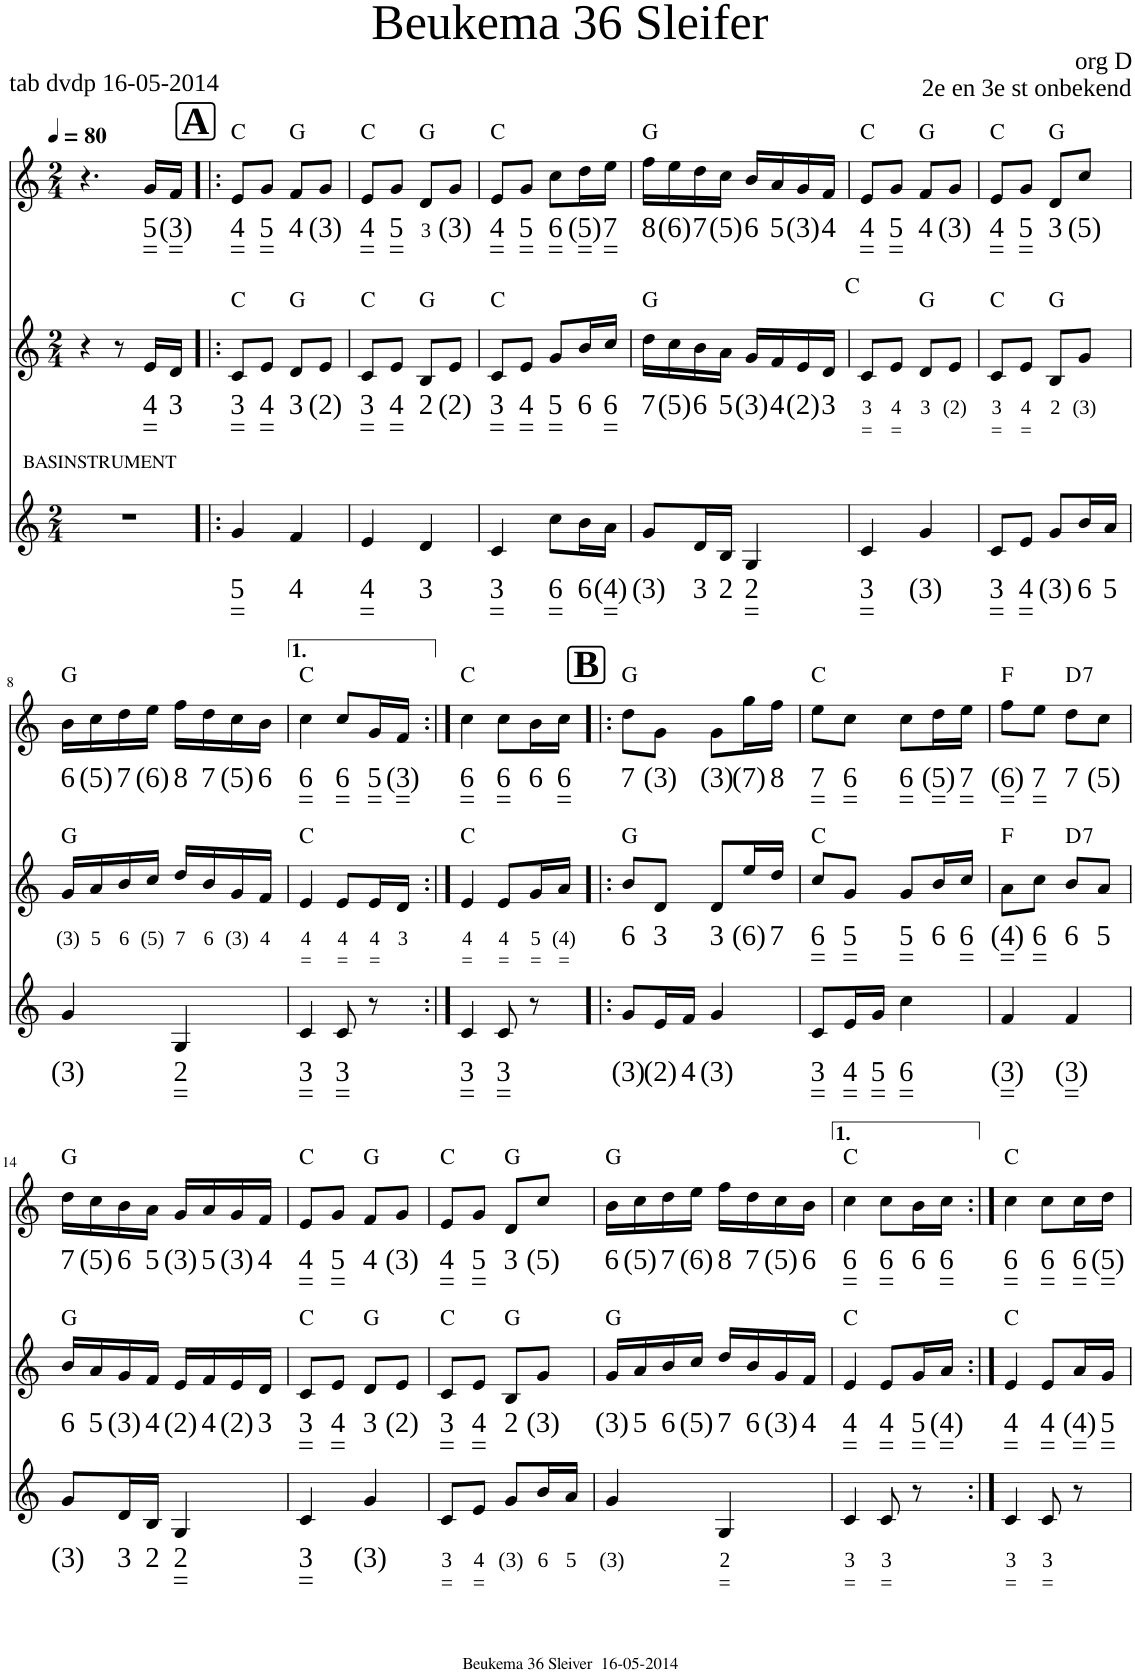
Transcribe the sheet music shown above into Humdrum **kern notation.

**kern	**text	**text	**kern	**text	**text	**kern	**text	**text	**harte
*part3	*part3	*part3	*part2	*part2	*part2	*part1	*part1	*part1	*part1
*staff3	*staff3	*staff3	*staff2	*staff2	*staff2	*staff1	*staff1	*staff1	*
*I"Bass	*	*	*I"Voice	*	*	*I"Voice	*	*	*
*clefG2	*	*	*clefG2	*	*	*clefG2	*	*	*
*k[]	*	*	*k[]	*	*	*k[]	*	*	*
*M2/4	*	*	*M2/4	*	*	*M2/4	*	*	*
*MM80	*	*	*MM80	*	*	*MM80	*	*	*
=1	=1	=1	=1	=1	=1	=1	=1	=1	=1
!LO:TX:a:t=BASINSTRUMENT	!	!	!	!	!	!	!	!	!
2r	.	.	4r	.	.	4.r	.	.	.
.	.	.	8r	.	.	.	.	.	.
!	!	!	!	!LO:LY:b	!LO:LY:b	!	!LO:LY:b	!LO:LY:b	!
.	.	.	16e/LL	4	=	16g/LL	5	=	.
!	!	!	!	!LO:LY:b	!	!	!LO:LY:b	!LO:LY:b	!
.	.	.	16d/JJ	3	.	16f/JJ	(3)	=	.
!!LO:REH:place=s1:a:B:cj:fs=20.6908:t=A
=2!|:	=2!|:	=2!|:	=2!|:	=2!|:	=2!|:	=2!|:	=2!|:	=2!|:	=2!|:
!	!LO:LY:b	!LO:LY:b	!	!LO:LY:b	!LO:LY:b	!	!LO:LY:b	!LO:LY:b	!
4g/	5	=	8c/L	3	=	8e/L	4	=	C:maj
!	!	!	!	!LO:LY:b	!LO:LY:b	!	!LO:LY:b	!LO:LY:b	!
.	.	.	8e/J	4	=	8g/J	5	=	.
!	!LO:LY:b	!	!	!LO:LY:b	!	!	!LO:LY:b	!	!
4f/	4	.	8d/L	3	.	8f/L	4	.	G:maj
!	!	!	!	!LO:LY:b	!	!	!LO:LY:b	!	!
.	.	.	8e/J	(2)	.	8g/J	(3)	.	.
=3	=3	=3	=3	=3	=3	=3	=3	=3	=3
!	!LO:LY:b	!LO:LY:b	!	!LO:LY:b	!LO:LY:b	!	!LO:LY:b	!LO:LY:b	!
4e/	4	=	8c/L	3	=	8e/L	4	=	C:maj
!	!	!	!	!LO:LY:b	!LO:LY:b	!	!LO:LY:b	!LO:LY:b	!
.	.	.	8e/J	4	=	8g/J	5	=	.
!	!LO:LY:b	!	!	!LO:LY:b	!	!	!LO:LY:b	!	!
4d/	3	.	8B/L	2	.	8d/L	3	.	G:maj
!	!	!	!	!LO:LY:b	!	!	!LO:LY:b	!	!
.	.	.	8e/J	(2)	.	8g/J	(3)	.	.
=4	=4	=4	=4	=4	=4	=4	=4	=4	=4
!	!LO:LY:b	!LO:LY:b	!	!LO:LY:b	!LO:LY:b	!	!LO:LY:b	!LO:LY:b	!
4c/	3	=	8c/L	3	=	8e/L	4	=	C:maj
!	!	!	!	!LO:LY:b	!LO:LY:b	!	!LO:LY:b	!LO:LY:b	!
.	.	.	8e/J	4	=	8g/J	5	=	.
!	!LO:LY:b	!LO:LY:b	!	!LO:LY:b	!LO:LY:b	!	!LO:LY:b	!LO:LY:b	!
8cc\L	6	=	8g/L	5	=	8cc\L	6	=	.
!	!LO:LY:b	!	!	!LO:LY:b	!	!	!LO:LY:b	!LO:LY:b	!
16b\L	6	.	16b/L	6	.	16dd\L	(5)	=	.
!	!LO:LY:b	!LO:LY:b	!	!LO:LY:b	!LO:LY:b	!	!LO:LY:b	!LO:LY:b	!
16a\JJ	(4)	=	16cc/JJ	6	=	16ee\JJ	7	=	.
=5	=5	=5	=5	=5	=5	=5	=5	=5	=5
!	!LO:LY:b	!	!	!LO:LY:b	!	!	!LO:LY:b	!	!
8g/L	(3)	.	16dd\LL	7	.	16ff\LL	8	.	G:maj
!	!	!	!	!LO:LY:b	!	!	!LO:LY:b	!	!
.	.	.	16cc\	(5)	.	16ee\	(6)	.	.
!	!LO:LY:b	!	!	!LO:LY:b	!	!	!LO:LY:b	!	!
16d/L	3	.	16b\	6	.	16dd\	7	.	.
!	!LO:LY:b	!	!	!LO:LY:b	!	!	!LO:LY:b	!	!
16B/JJ	2	.	16a\JJ	5	.	16cc\JJ	(5)	.	.
!	!LO:LY:b	!LO:LY:b	!	!LO:LY:b	!	!	!LO:LY:b	!	!
4G/	2	=	16g/LL	(3)	.	16b/LL	6	.	.
!	!	!	!	!LO:LY:b	!	!	!LO:LY:b	!	!
.	.	.	16f/	4	.	16a/	5	.	.
!	!	!	!	!LO:LY:b	!	!	!LO:LY:b	!	!
.	.	.	16e/	(2)	.	16g/	(3)	.	.
!	!	!	!	!LO:LY:b	!	!	!LO:LY:b	!	!
.	.	.	16d/JJ	3	.	16f/JJ	4	.	.
=6	=6	=6	=6	=6	=6	=6	=6	=6	=6
!	!LO:LY:b	!LO:LY:b	!	!LO:LY:b	!LO:LY:b	!	!LO:LY:b	!LO:LY:b	!
4c/	3	=	8c/L	3	=	8e/L	4	=	C:maj
!	!	!	!	!LO:LY:b	!LO:LY:b	!	!LO:LY:b	!LO:LY:b	!
.	.	.	8e/J	4	=	8g/J	5	=	.
!	!LO:LY:b	!	!	!LO:LY:b	!	!	!LO:LY:b	!	!
4g/	(3)	.	8d/L	3	.	8f/L	4	.	G:maj
!	!	!	!	!LO:LY:b	!	!	!LO:LY:b	!	!
.	.	.	8e/J	(2)	.	8g/J	(3)	.	.
=7	=7	=7	=7	=7	=7	=7	=7	=7	=7
!	!LO:LY:b	!LO:LY:b	!	!LO:LY:b	!LO:LY:b	!	!LO:LY:b	!LO:LY:b	!
8c/L	3	=	8c/L	3	=	8e/L	4	=	C:maj
!	!LO:LY:b	!LO:LY:b	!	!LO:LY:b	!LO:LY:b	!	!LO:LY:b	!LO:LY:b	!
8e/J	4	=	8e/J	4	=	8g/J	5	=	.
!	!LO:LY:b	!	!	!LO:LY:b	!	!	!LO:LY:b	!	!
8g/L	(3)	.	8B/L	2	.	8d/L	3	.	G:maj
!	!LO:LY:b	!	!	!LO:LY:b	!	!	!LO:LY:b	!	!
16b/L	6	.	8g/J	(3)	.	8cc/J	(5)	.	.
!	!LO:LY:b	!	!	!	!	!	!	!	!
16a/JJ	5	.	.	.	.	.	.	.	.
!!LO:LB:g=z
=8	=8	=8	=8	=8	=8	=8	=8	=8	=8
!	!LO:LY:b	!	!	!LO:LY:b	!	!	!LO:LY:b	!	!
4g/	(3)	.	16g/LL	(3)	.	16b\LL	6	.	G:maj
!	!	!	!	!LO:LY:b	!	!	!LO:LY:b	!	!
.	.	.	16a/	5	.	16cc\	(5)	.	.
!	!	!	!	!LO:LY:b	!	!	!LO:LY:b	!	!
.	.	.	16b/	6	.	16dd\	7	.	.
!	!	!	!	!LO:LY:b	!	!	!LO:LY:b	!	!
.	.	.	16cc/JJ	(5)	.	16ee\JJ	(6)	.	.
!	!LO:LY:b	!LO:LY:b	!	!LO:LY:b	!	!	!LO:LY:b	!	!
4G/	2	=	16dd/LL	7	.	16ff\LL	8	.	.
!	!	!	!	!LO:LY:b	!	!	!LO:LY:b	!	!
.	.	.	16b/	6	.	16dd\	7	.	.
!	!	!	!	!LO:LY:b	!	!	!LO:LY:b	!	!
.	.	.	16g/	(3)	.	16cc\	(5)	.	.
!	!	!	!	!LO:LY:b	!	!	!LO:LY:b	!	!
.	.	.	16f/JJ	4	.	16b\JJ	6	.	.
=9	=9	=9	=9	=9	=9	=9	=9	=9	=9
!	!LO:LY:b	!LO:LY:b	!	!LO:LY:b	!LO:LY:b	!	!LO:LY:b	!LO:LY:b	!
4c/	3	=	4e/	4	=	4cc\	6	=	C:maj
!	!LO:LY:b	!LO:LY:b	!	!LO:LY:b	!LO:LY:b	!	!LO:LY:b	!LO:LY:b	!
8c/	3	=	8e/L	4	=	8cc/L	6	=	.
!	!	!	!	!LO:LY:b	!LO:LY:b	!	!LO:LY:b	!LO:LY:b	!
8r	.	.	16e/L	4	=	16g/L	5	=	.
!	!	!	!	!LO:LY:b	!	!	!LO:LY:b	!LO:LY:b	!
.	.	.	16d/JJ	3	.	16f/JJ	(3)	=	.
=10:|!	=10:|!	=10:|!	=10:|!	=10:|!	=10:|!	=10:|!	=10:|!	=10:|!	=10:|!
!	!LO:LY:b	!LO:LY:b	!	!LO:LY:b	!LO:LY:b	!	!LO:LY:b	!LO:LY:b	!
4c/	3	=	4e/	4	=	4cc\	6	=	C:maj
!	!LO:LY:b	!LO:LY:b	!	!LO:LY:b	!LO:LY:b	!	!LO:LY:b	!LO:LY:b	!
8c/	3	=	8e/L	4	=	8cc\L	6	=	.
!	!	!	!	!LO:LY:b	!LO:LY:b	!	!LO:LY:b	!	!
8r	.	.	16g/L	5	=	16b\L	6	.	.
!	!	!	!	!LO:LY:b	!LO:LY:b	!	!LO:LY:b	!LO:LY:b	!
.	.	.	16a/JJ	(4)	=	16cc\JJ	6	=	.
!!LO:REH:place=s1:a:B:cj:fs=20.6908:t=B
=11!|:	=11!|:	=11!|:	=11!|:	=11!|:	=11!|:	=11!|:	=11!|:	=11!|:	=11!|:
!	!LO:LY:b	!	!	!LO:LY:b	!	!	!LO:LY:b	!	!
8g/L	(3)	.	8b/L	6	.	8dd\L	7	.	G:maj
!	!LO:LY:b	!	!	!LO:LY:b	!	!	!LO:LY:b	!	!
16e/L	(2)	.	8d/J	3	.	8g\J	(3)	.	.
!	!LO:LY:b	!	!	!	!	!	!	!	!
16f/JJ	4	.	.	.	.	.	.	.	.
!	!LO:LY:b	!	!	!LO:LY:b	!	!	!LO:LY:b	!	!
4g/	(3)	.	8d/L	3	.	8g\L	(3)	.	.
!	!	!	!	!LO:LY:b	!	!	!LO:LY:b	!	!
.	.	.	16ee/L	(6)	.	16gg\L	(7)	.	.
!	!	!	!	!LO:LY:b	!	!	!LO:LY:b	!	!
.	.	.	16dd/JJ	7	.	16ff\JJ	8	.	.
=12	=12	=12	=12	=12	=12	=12	=12	=12	=12
!	!LO:LY:b	!LO:LY:b	!	!LO:LY:b	!LO:LY:b	!	!LO:LY:b	!LO:LY:b	!
8c/L	3	=	8cc/L	6	=	8ee\L	7	=	C:maj
!	!LO:LY:b	!LO:LY:b	!	!LO:LY:b	!LO:LY:b	!	!LO:LY:b	!LO:LY:b	!
16e/L	4	=	8g/J	5	=	8cc\J	6	=	.
!	!LO:LY:b	!LO:LY:b	!	!	!	!	!	!	!
16g/JJ	5	=	.	.	.	.	.	.	.
!	!LO:LY:b	!LO:LY:b	!	!LO:LY:b	!LO:LY:b	!	!LO:LY:b	!LO:LY:b	!
4cc\	6	=	8g/L	5	=	8cc\L	6	=	.
!	!	!	!	!LO:LY:b	!	!	!LO:LY:b	!LO:LY:b	!
.	.	.	16b/L	6	.	16dd\L	(5)	=	.
!	!	!	!	!LO:LY:b	!LO:LY:b	!	!LO:LY:b	!LO:LY:b	!
.	.	.	16cc/JJ	6	=	16ee\JJ	7	=	.
=13	=13	=13	=13	=13	=13	=13	=13	=13	=13
!	!LO:LY:b	!LO:LY:b	!	!LO:LY:b	!LO:LY:b	!	!LO:LY:b	!LO:LY:b	!
4f/	(3)	=	8a\L	(4)	=	8ff\L	(6)	=	F:maj
!	!	!	!	!LO:LY:b	!LO:LY:b	!	!LO:LY:b	!LO:LY:b	!
.	.	.	8cc\J	6	=	8ee\J	7	=	.
!	!LO:LY:b	!LO:LY:b	!	!LO:LY:b	!	!	!LO:LY:b	!	!LO:H:kt=7
4f/	(3)	=	8b/L	6	.	8dd\L	7	.	D:7
!	!	!	!	!LO:LY:b	!	!	!LO:LY:b	!	!
.	.	.	8a/J	5	.	8cc\J	(5)	.	.
!!LO:LB:g=z
=14	=14	=14	=14	=14	=14	=14	=14	=14	=14
!	!LO:LY:b	!	!	!LO:LY:b	!	!	!LO:LY:b	!	!
8g/L	(3)	.	16b/LL	6	.	16dd\LL	7	.	G:maj
!	!	!	!	!LO:LY:b	!	!	!LO:LY:b	!	!
.	.	.	16a/	5	.	16cc\	(5)	.	.
!	!LO:LY:b	!	!	!LO:LY:b	!	!	!LO:LY:b	!	!
16d/L	3	.	16g/	(3)	.	16b\	6	.	.
!	!LO:LY:b	!	!	!LO:LY:b	!	!	!LO:LY:b	!	!
16B/JJ	2	.	16f/JJ	4	.	16a\JJ	5	.	.
!	!LO:LY:b	!LO:LY:b	!	!LO:LY:b	!	!	!LO:LY:b	!	!
4G/	2	=	16e/LL	(2)	.	16g/LL	(3)	.	.
!	!	!	!	!LO:LY:b	!	!	!LO:LY:b	!	!
.	.	.	16f/	4	.	16a/	5	.	.
!	!	!	!	!LO:LY:b	!	!	!LO:LY:b	!	!
.	.	.	16e/	(2)	.	16g/	(3)	.	.
!	!	!	!	!LO:LY:b	!	!	!LO:LY:b	!	!
.	.	.	16d/JJ	3	.	16fn/JJ	4	.	.
=15	=15	=15	=15	=15	=15	=15	=15	=15	=15
!	!LO:LY:b	!LO:LY:b	!	!LO:LY:b	!LO:LY:b	!	!LO:LY:b	!LO:LY:b	!
4c/	3	=	8c/L	3	=	8e/L	4	=	C:maj
!	!	!	!	!LO:LY:b	!LO:LY:b	!	!LO:LY:b	!LO:LY:b	!
.	.	.	8e/J	4	=	8g/J	5	=	.
!	!LO:LY:b	!	!	!LO:LY:b	!	!	!LO:LY:b	!	!
4g/	(3)	.	8d/L	3	.	8f/L	4	.	G:maj
!	!	!	!	!LO:LY:b	!	!	!LO:LY:b	!	!
.	.	.	8e/J	(2)	.	8g/J	(3)	.	.
=16	=16	=16	=16	=16	=16	=16	=16	=16	=16
!	!LO:LY:b	!LO:LY:b	!	!LO:LY:b	!LO:LY:b	!	!LO:LY:b	!LO:LY:b	!
8c/L	3	=	8c/L	3	=	8e/L	4	=	C:maj
!	!LO:LY:b	!LO:LY:b	!	!LO:LY:b	!LO:LY:b	!	!LO:LY:b	!LO:LY:b	!
8e/J	4	=	8e/J	4	=	8g/J	5	=	.
!	!LO:LY:b	!	!	!LO:LY:b	!	!	!LO:LY:b	!	!
8g/L	(3)	.	8B/L	2	.	8d/L	3	.	G:maj
!	!LO:LY:b	!	!	!LO:LY:b	!	!	!LO:LY:b	!	!
16b/L	6	.	8g/J	(3)	.	8cc/J	(5)	.	.
!	!LO:LY:b	!	!	!	!	!	!	!	!
16a/JJ	5	.	.	.	.	.	.	.	.
=17	=17	=17	=17	=17	=17	=17	=17	=17	=17
!	!LO:LY:b	!	!	!LO:LY:b	!	!	!LO:LY:b	!	!
4g/	(3)	.	16g/LL	(3)	.	16b\LL	6	.	G:maj
!	!	!	!	!LO:LY:b	!	!	!LO:LY:b	!	!
.	.	.	16a/	5	.	16cc\	(5)	.	.
!	!	!	!	!LO:LY:b	!	!	!LO:LY:b	!	!
.	.	.	16b/	6	.	16dd\	7	.	.
!	!	!	!	!LO:LY:b	!	!	!LO:LY:b	!	!
.	.	.	16cc/JJ	(5)	.	16ee\JJ	(6)	.	.
!	!LO:LY:b	!LO:LY:b	!	!LO:LY:b	!	!	!LO:LY:b	!	!
4G/	2	=	16dd/LL	7	.	16ff\LL	8	.	.
!	!	!	!	!LO:LY:b	!	!	!LO:LY:b	!	!
.	.	.	16b/	6	.	16dd\	7	.	.
!	!	!	!	!LO:LY:b	!	!	!LO:LY:b	!	!
.	.	.	16g/	(3)	.	16cc\	(5)	.	.
!	!	!	!	!LO:LY:b	!	!	!LO:LY:b	!	!
.	.	.	16f/JJ	4	.	16b\JJ	6	.	.
=18	=18	=18	=18	=18	=18	=18	=18	=18	=18
!	!LO:LY:b	!LO:LY:b	!	!LO:LY:b	!LO:LY:b	!	!LO:LY:b	!LO:LY:b	!
4c/	3	=	4e/	4	=	4cc\	6	=	C:maj
!	!LO:LY:b	!LO:LY:b	!	!LO:LY:b	!LO:LY:b	!	!LO:LY:b	!LO:LY:b	!
8c/	3	=	8e/L	4	=	8cc\L	6	=	.
!	!	!	!	!LO:LY:b	!LO:LY:b	!	!LO:LY:b	!	!
8r	.	.	16g/L	5	=	16b\L	6	.	.
!	!	!	!	!LO:LY:b	!LO:LY:b	!	!LO:LY:b	!LO:LY:b	!
.	.	.	16a/JJ	(4)	=	16cc\JJ	6	=	.
=19:|!	=19:|!	=19:|!	=19:|!	=19:|!	=19:|!	=19:|!	=19:|!	=19:|!	=19:|!
!	!LO:LY:b	!LO:LY:b	!	!LO:LY:b	!LO:LY:b	!	!LO:LY:b	!LO:LY:b	!
4c/	3	=	4e/	4	=	4cc\	6	=	C:maj
!	!LO:LY:b	!LO:LY:b	!	!LO:LY:b	!LO:LY:b	!	!LO:LY:b	!LO:LY:b	!
8c/	3	=	8e/L	4	=	8cc\L	6	=	.
!	!	!	!	!LO:LY:b	!LO:LY:b	!	!LO:LY:b	!LO:LY:b	!
8r	.	.	16a/L	(4)	=	16cc\L	6	=	.
!	!	!	!	!LO:LY:b	!LO:LY:b	!	!LO:LY:b	!LO:LY:b	!
.	.	.	16g/JJ	5	=	16dd\JJ	(5)	=	.
=	=	=	=	=	=	=	=	=	=
*-	*-	*-	*-	*-	*-	*-	*-	*-	*-
